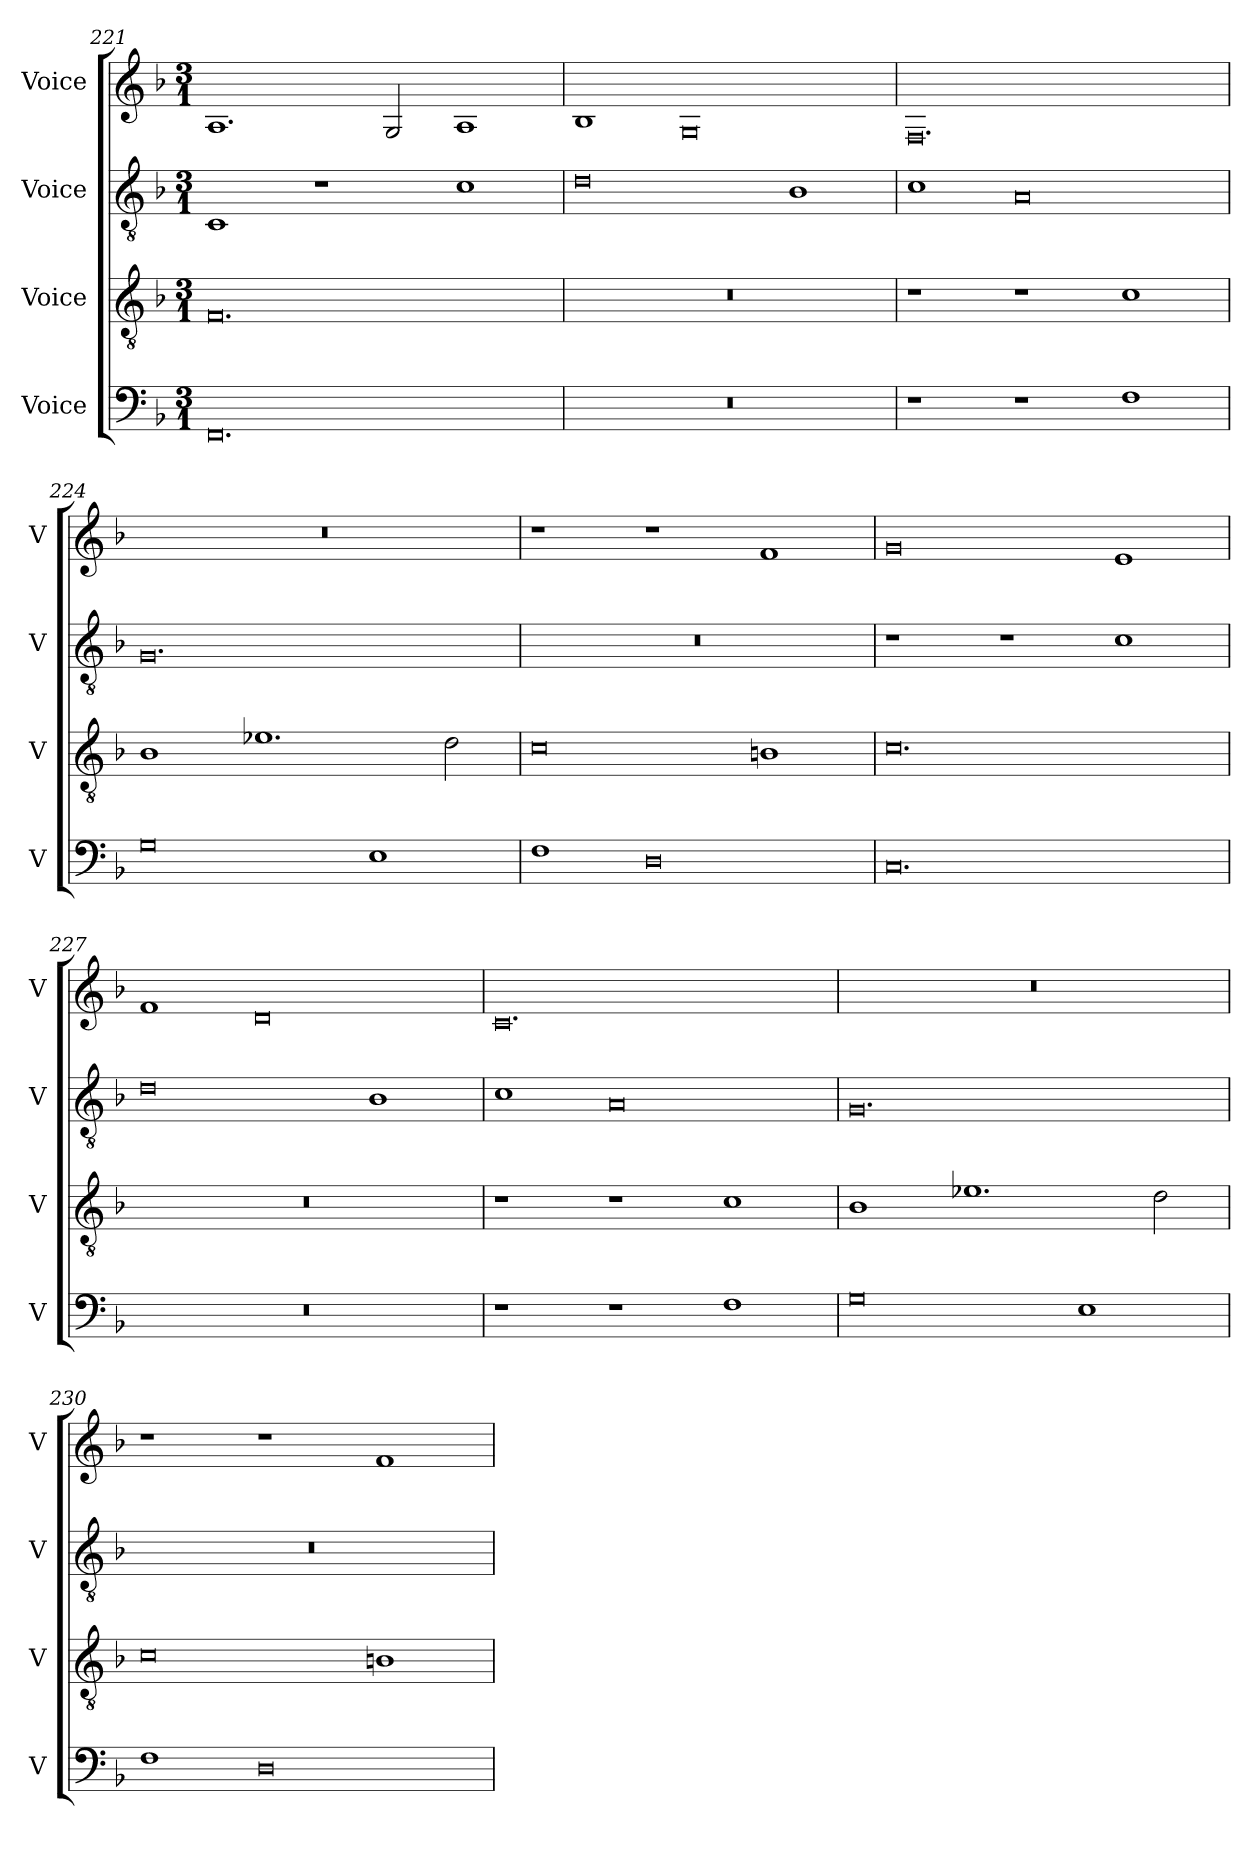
**kern	**kern	**kern	**kern
*part4	*part3	*part2	*part1
*staff4	*staff3	*staff2	*staff1
*I"Voice	*I"Voice	*I"Voice	*I"Voice
*I'V	*I'V	*I'V	*I'V
*clefF4	*clefGv2	*clefGv2	*clefG2
*k[b-]	*k[b-]	*k[b-]	*k[b-]
*M3/1	*M3/1	*M3/1	*M3/1
=221	=221	=221	=221
0.FF	0.F	1C	1.A
.	.	1r	.
.	.	.	2G/
.	.	1c	1A
=222	=222	=222	=222
0.r	0.r	0d	1B-
.	.	.	0G
.	.	1B-	.
=223	=223	=223	=223
1r	1r	1c	0.F
1r	1r	0A	.
1F	1c	.	.
=224	=224	=224	=224
0G	1B-	0.G	0.r
.	1.e-X	.	.
1E	.	.	.
.	2d\	.	.
!!LO:LB:g=z
=225	=225	=225	=225
1F	0c	0.r	1r
0D	.	.	1r
.	1Bn	.	1f
=226	=226	=226	=226
0.C	0.c	1r	0g
.	.	1r	.
.	.	1c	1e
=227	=227	=227	=227
0.r	0.r	0d	1f
.	.	.	0d
.	.	1B-	.
=228	=228	=228	=228
1r	1r	1c	0.c
1r	1r	0A	.
1F	1c	.	.
=229	=229	=229	=229
0G	1B-	0.G	0.r
.	1.e-X	.	.
1E	.	.	.
.	2d\	.	.
=230	=230	=230	=230
1F	0c	0.r	1r
0D	.	.	1r
.	1Bn	.	1f
=	=	=	=
*-	*-	*-	*-
